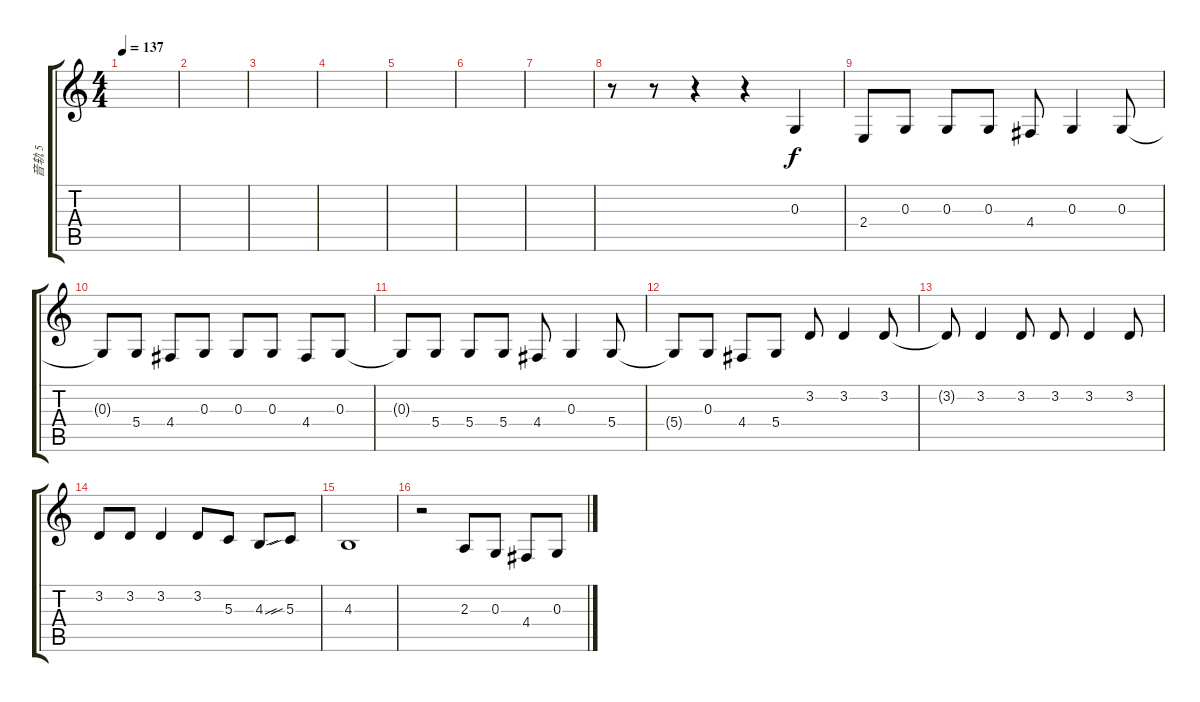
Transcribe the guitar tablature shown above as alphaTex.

\track ("音轨 5" "音轨 5") {instrument fiddle}
\staff {score tabs}
\tuning (E4 B3 G3 D3 A2 E2) {hide}
\ts (4 4)
\tempo 137
\clef g2
\ks c
|
|
|
|
|
|
|
r.8 r.8 r.4 r.4 0.3.4 |
2.4.8 0.3.8 0.3.8 0.3.8 4.4.8 0.3.4 0.3.8 |
0.3{t}.8 5.4.8 4.4.8 0.3.8 0.3.8 0.3.8 4.4.8 0.3.8 |
0.3{t}.8 5.4.8 5.4.8 5.4.8 4.4.8 0.3.4 5.4.8 |
5.4{t}.8 0.3.8 4.4.8 5.4.8 3.2.8 3.2.4 3.2.8 |
3.2{t}.8 3.2.4 3.2.8 3.2.8 3.2.4 3.2.8 |
3.2.8 3.2.8 3.2.4 3.2.8 5.3.8 4.3{sou}.8 5.3{sib}.8 |
4.3.1 |
r.2 2.3.8 0.3.8 4.4.8 0.3.8
